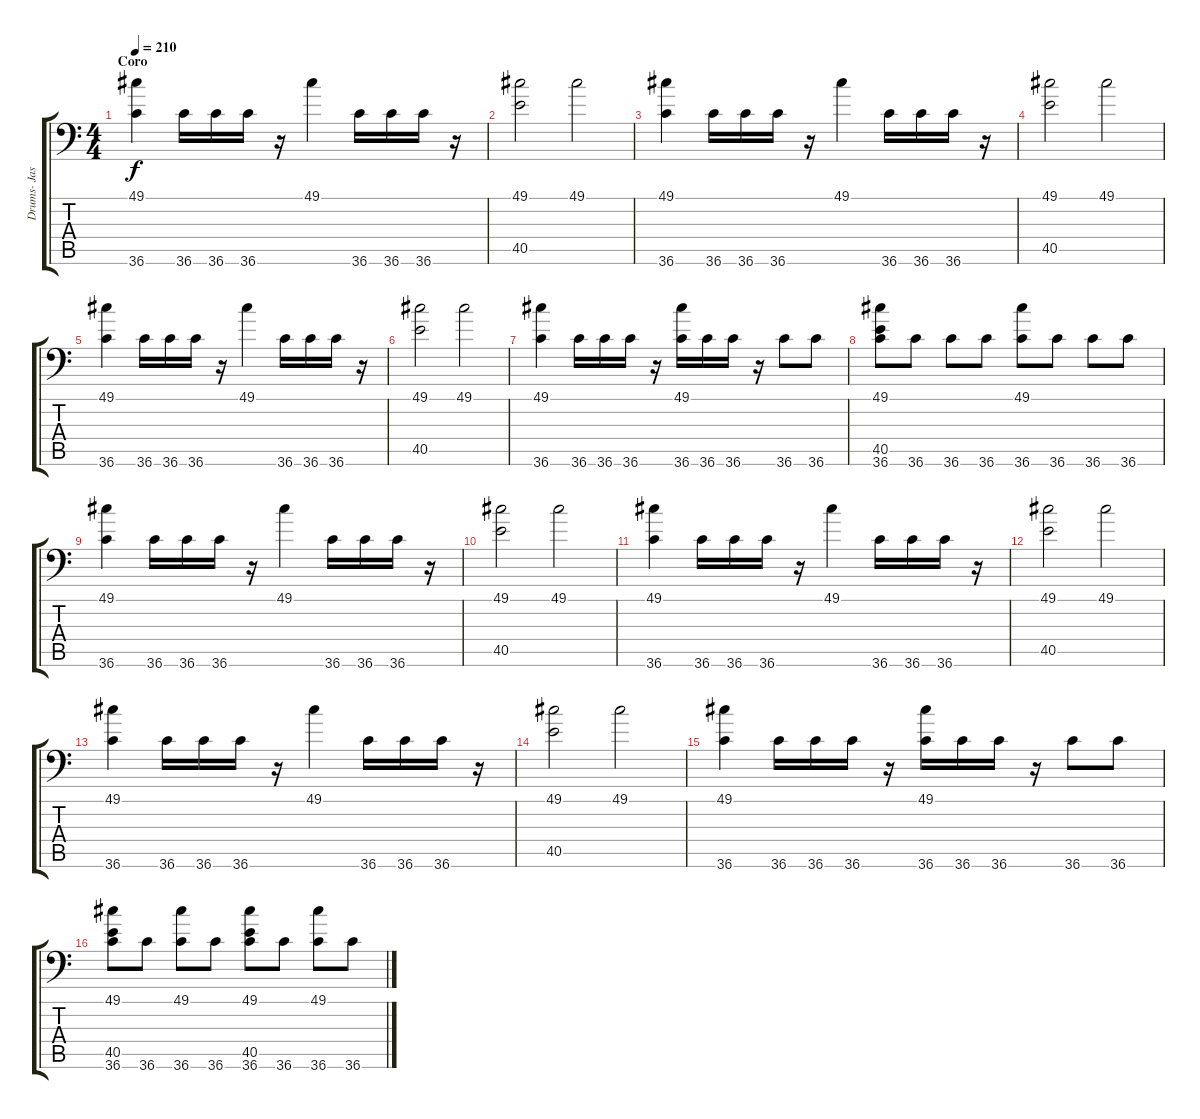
\track ("Drums- Jason Costa" "Drums- Jas") {instrument acousticgrandpiano}
\staff {score tabs}
\tuning (C-1 C-1 C-1 C-1 C-1 C-1) {hide}
\ts (4 4)
\section ("" "Coro")
\tempo 210
\clef f4
\ks c
(49.1 36.6).4{dy f} 36.6.16 36.6.16 36.6.16 r.16 49.1.4 36.6.16 36.6.16 36.6.16 r.16 |
(49.1 40.5).2 49.1.2 |
(49.1 36.6).4 36.6.16 36.6.16 36.6.16 r.16 49.1.4 36.6.16 36.6.16 36.6.16 r.16 |
(49.1 40.5).2 49.1.2 |
(49.1 36.6).4 36.6.16 36.6.16 36.6.16 r.16 49.1.4 36.6.16 36.6.16 36.6.16 r.16 |
(49.1 40.5).2 49.1.2 |
(49.1 36.6).4 36.6.16 36.6.16 36.6.16 r.16 (49.1 36.6).16 36.6.16 36.6.16 r.16 36.6.8 36.6.8 |
(49.1 40.5 36.6).8 36.6.8 36.6.8 36.6.8 (49.1 36.6).8 36.6.8 36.6.8 36.6.8 |
(49.1 36.6).4 36.6.16 36.6.16 36.6.16 r.16 49.1.4 36.6.16 36.6.16 36.6.16 r.16 |
(49.1 40.5).2 49.1.2 |
(49.1 36.6).4 36.6.16 36.6.16 36.6.16 r.16 49.1.4 36.6.16 36.6.16 36.6.16 r.16 |
(49.1 40.5).2 49.1.2 |
(49.1 36.6).4 36.6.16 36.6.16 36.6.16 r.16 49.1.4 36.6.16 36.6.16 36.6.16 r.16 |
(49.1 40.5).2 49.1.2 |
(49.1 36.6).4 36.6.16 36.6.16 36.6.16 r.16 (49.1 36.6).16 36.6.16 36.6.16 r.16 36.6.8 36.6.8 |
(49.1 40.5 36.6).8 36.6.8 (49.1 36.6).8 36.6.8 (49.1 40.5 36.6).8 36.6.8 (49.1 36.6).8 36.6.8
